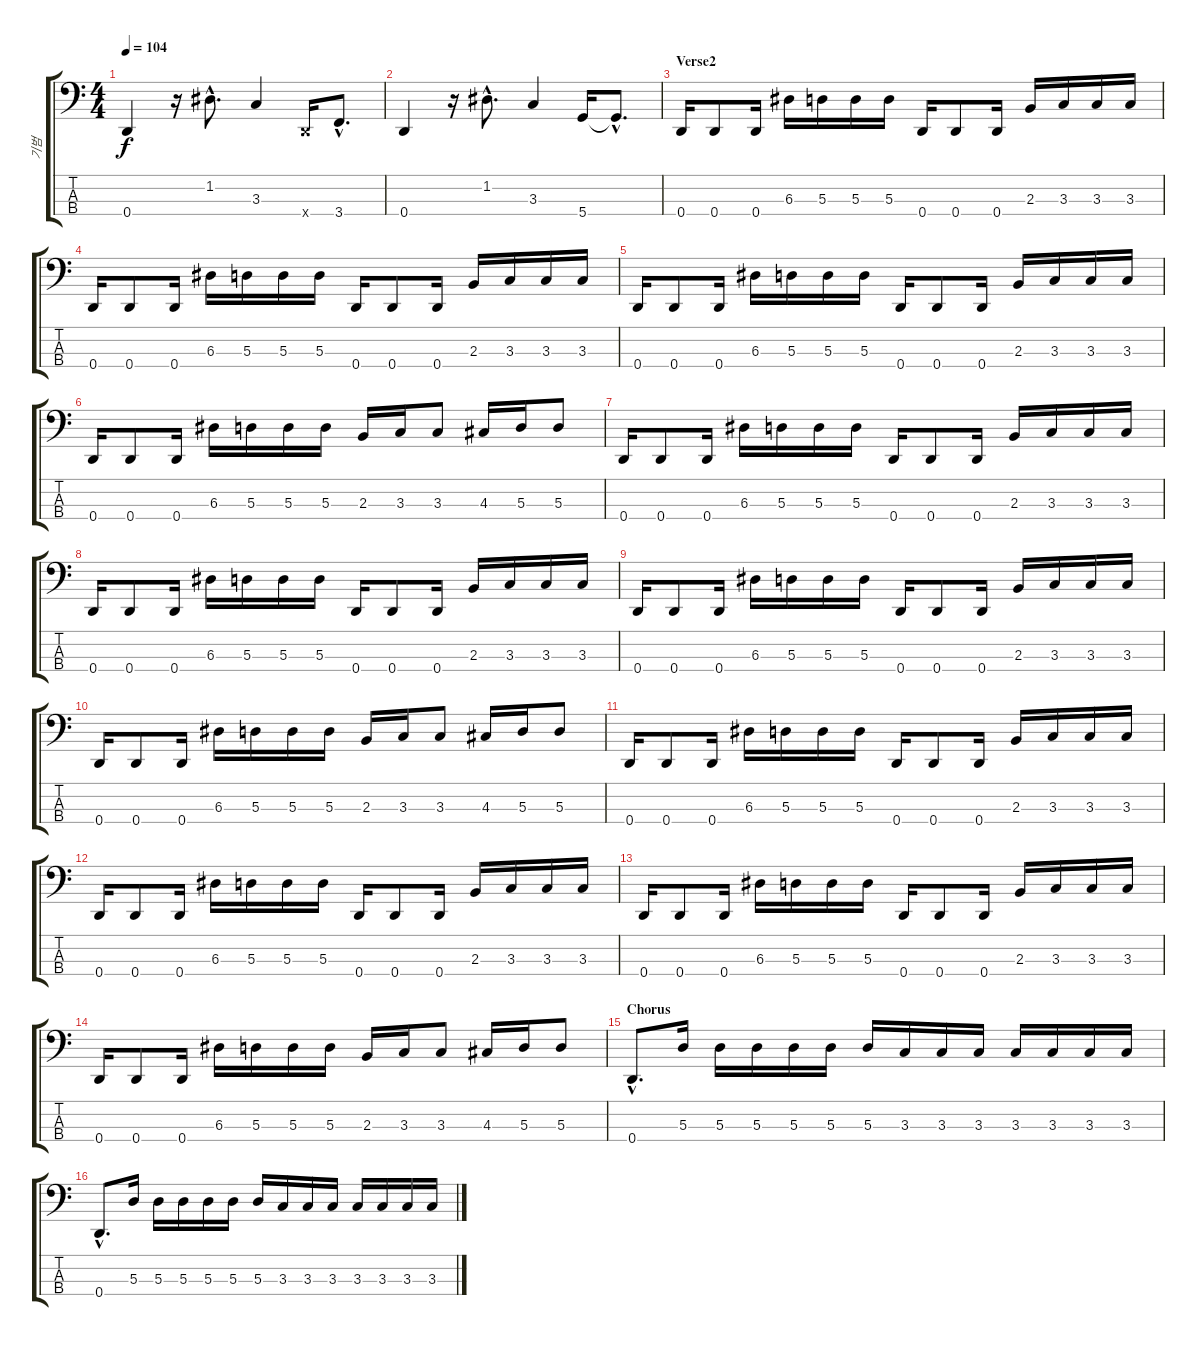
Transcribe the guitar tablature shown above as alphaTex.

\track ("기범" "기범") {instrument electricbassfinger}
\staff {score tabs}
\tuning (G2 D2 A1 D1) {hide}
\ts (4 4)
\tempo 104
\clef f4
\ks c
0.4.4{dy f} r.16 1.2{hac}.8{d} 3.3.4 0.4{x}.16 3.4{hac}.8{d} |
0.4.4 r.16 1.2{hac}.8{d} 3.3.4 5.4.16 5.4{hac t}.8{d} |
\section ("" "Verse2")
0.4.16 0.4.8 0.4.16 6.3.16 5.3.16 5.3.16 5.3.16 0.4.16 0.4.8 0.4.16 2.3.16 3.3.16 3.3.16 3.3.16 |
0.4.16 0.4.8 0.4.16 6.3.16 5.3.16 5.3.16 5.3.16 0.4.16 0.4.8 0.4.16 2.3.16 3.3.16 3.3.16 3.3.16 |
0.4.16 0.4.8 0.4.16 6.3.16 5.3.16 5.3.16 5.3.16 0.4.16 0.4.8 0.4.16 2.3.16 3.3.16 3.3.16 3.3.16 |
0.4.16 0.4.8 0.4.16 6.3.16 5.3.16 5.3.16 5.3.16 2.3.16 3.3.16 3.3.8 4.3.16 5.3.16 5.3.8 |
0.4.16 0.4.8 0.4.16 6.3.16 5.3.16 5.3.16 5.3.16 0.4.16 0.4.8 0.4.16 2.3.16 3.3.16 3.3.16 3.3.16 |
0.4.16 0.4.8 0.4.16 6.3.16 5.3.16 5.3.16 5.3.16 0.4.16 0.4.8 0.4.16 2.3.16 3.3.16 3.3.16 3.3.16 |
0.4.16 0.4.8 0.4.16 6.3.16 5.3.16 5.3.16 5.3.16 0.4.16 0.4.8 0.4.16 2.3.16 3.3.16 3.3.16 3.3.16 |
0.4.16 0.4.8 0.4.16 6.3.16 5.3.16 5.3.16 5.3.16 2.3.16 3.3.16 3.3.8 4.3.16 5.3.16 5.3.8 |
0.4.16 0.4.8 0.4.16 6.3.16 5.3.16 5.3.16 5.3.16 0.4.16 0.4.8 0.4.16 2.3.16 3.3.16 3.3.16 3.3.16 |
0.4.16 0.4.8 0.4.16 6.3.16 5.3.16 5.3.16 5.3.16 0.4.16 0.4.8 0.4.16 2.3.16 3.3.16 3.3.16 3.3.16 |
0.4.16 0.4.8 0.4.16 6.3.16 5.3.16 5.3.16 5.3.16 0.4.16 0.4.8 0.4.16 2.3.16 3.3.16 3.3.16 3.3.16 |
0.4.16 0.4.8 0.4.16 6.3.16 5.3.16 5.3.16 5.3.16 2.3.16 3.3.16 3.3.8 4.3.16 5.3.16 5.3.8 |
\section ("" "Chorus")
0.4{hac}.8{d} 5.3.16 5.3.16 5.3.16 5.3.16 5.3.16 5.3.16 3.3.16 3.3.16 3.3.16 3.3.16 3.3.16 3.3.16 3.3.16 |
0.4{hac}.8{d} 5.3.16 5.3.16 5.3.16 5.3.16 5.3.16 5.3.16 3.3.16 3.3.16 3.3.16 3.3.16 3.3.16 3.3.16 3.3.16
